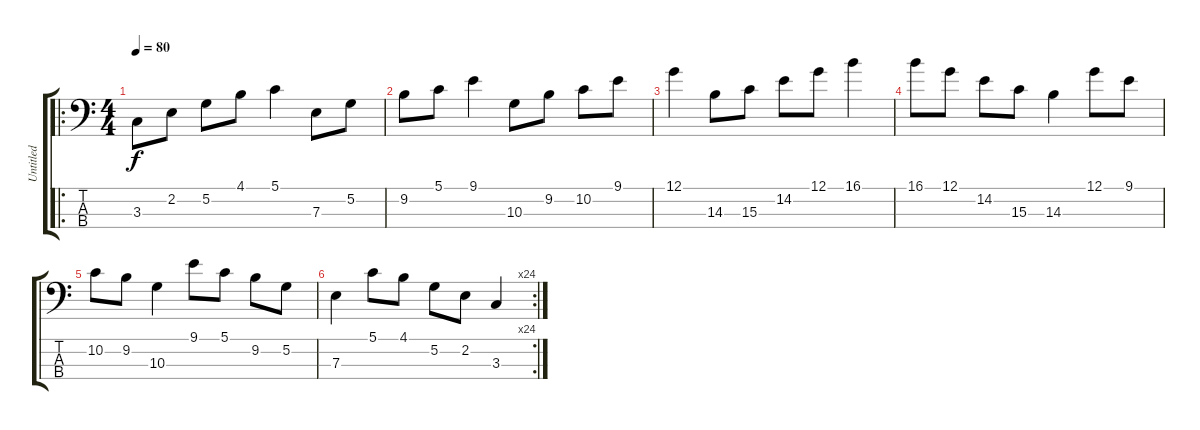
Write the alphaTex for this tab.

\track ("Untitled" "Untitled") {instrument electricbassfinger}
\staff {score tabs}
\tuning (G2 D2 A1 E1) {hide}
\ro
\ts (4 4)
\tempo 80
\clef f4
\ks c
3.3.8{dy f instrument electricbassfinger} 2.2.8 5.2.8 4.1.8 5.1.4 7.3.8 5.2.8 |
9.2.8 5.1.8 9.1.4 10.3.8 9.2.8 10.2.8 9.1.8 |
12.1.4 14.3.8 15.3.8 14.2.8 12.1.8 16.1.4 |
16.1.8 12.1.8 14.2.8 15.3.8 14.3.4 12.1.8 9.1.8 |
10.2.8 9.2.8 10.3.4 9.1.8 5.1.8 9.2.8 5.2.8 |
\rc 24
7.3.4 5.1.8 4.1.8 5.2.8 2.2.8 3.3.4
